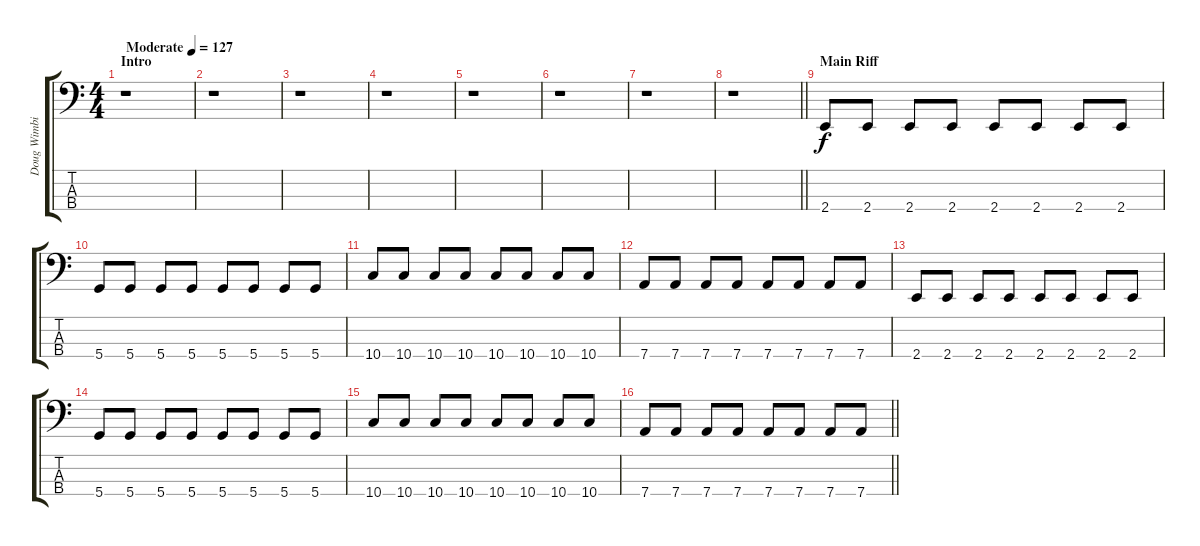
\track ("Doug Wimbish" "Doug Wimbi") {instrument electricbassfinger}
\staff {score tabs}
\tuning (F2 C2 G1 D1) {hide}
\ts (4 4)
\section ("" "Intro")
\tempo (127 "Moderate")
\clef f4
\ks c
r.1{dy f instrument electricbassfinger} |
r.1 |
r.1 |
r.1 |
r.1 |
r.1 |
r.1 |
\barLineRight lightlight
r.1 |
\section ("" "Main Riff")
2.4.8 2.4.8 2.4.8 2.4.8 2.4.8 2.4.8 2.4.8 2.4.8 |
5.4.8 5.4.8 5.4.8 5.4.8 5.4.8 5.4.8 5.4.8 5.4.8 |
10.4.8 10.4.8 10.4.8 10.4.8 10.4.8 10.4.8 10.4.8 10.4.8 |
7.4.8 7.4.8 7.4.8 7.4.8 7.4.8 7.4.8 7.4.8 7.4.8 |
2.4.8 2.4.8 2.4.8 2.4.8 2.4.8 2.4.8 2.4.8 2.4.8 |
5.4.8 5.4.8 5.4.8 5.4.8 5.4.8 5.4.8 5.4.8 5.4.8 |
10.4.8 10.4.8 10.4.8 10.4.8 10.4.8 10.4.8 10.4.8 10.4.8 |
\barLineRight lightlight
7.4.8 7.4.8 7.4.8 7.4.8 7.4.8 7.4.8 7.4.8 7.4.8
